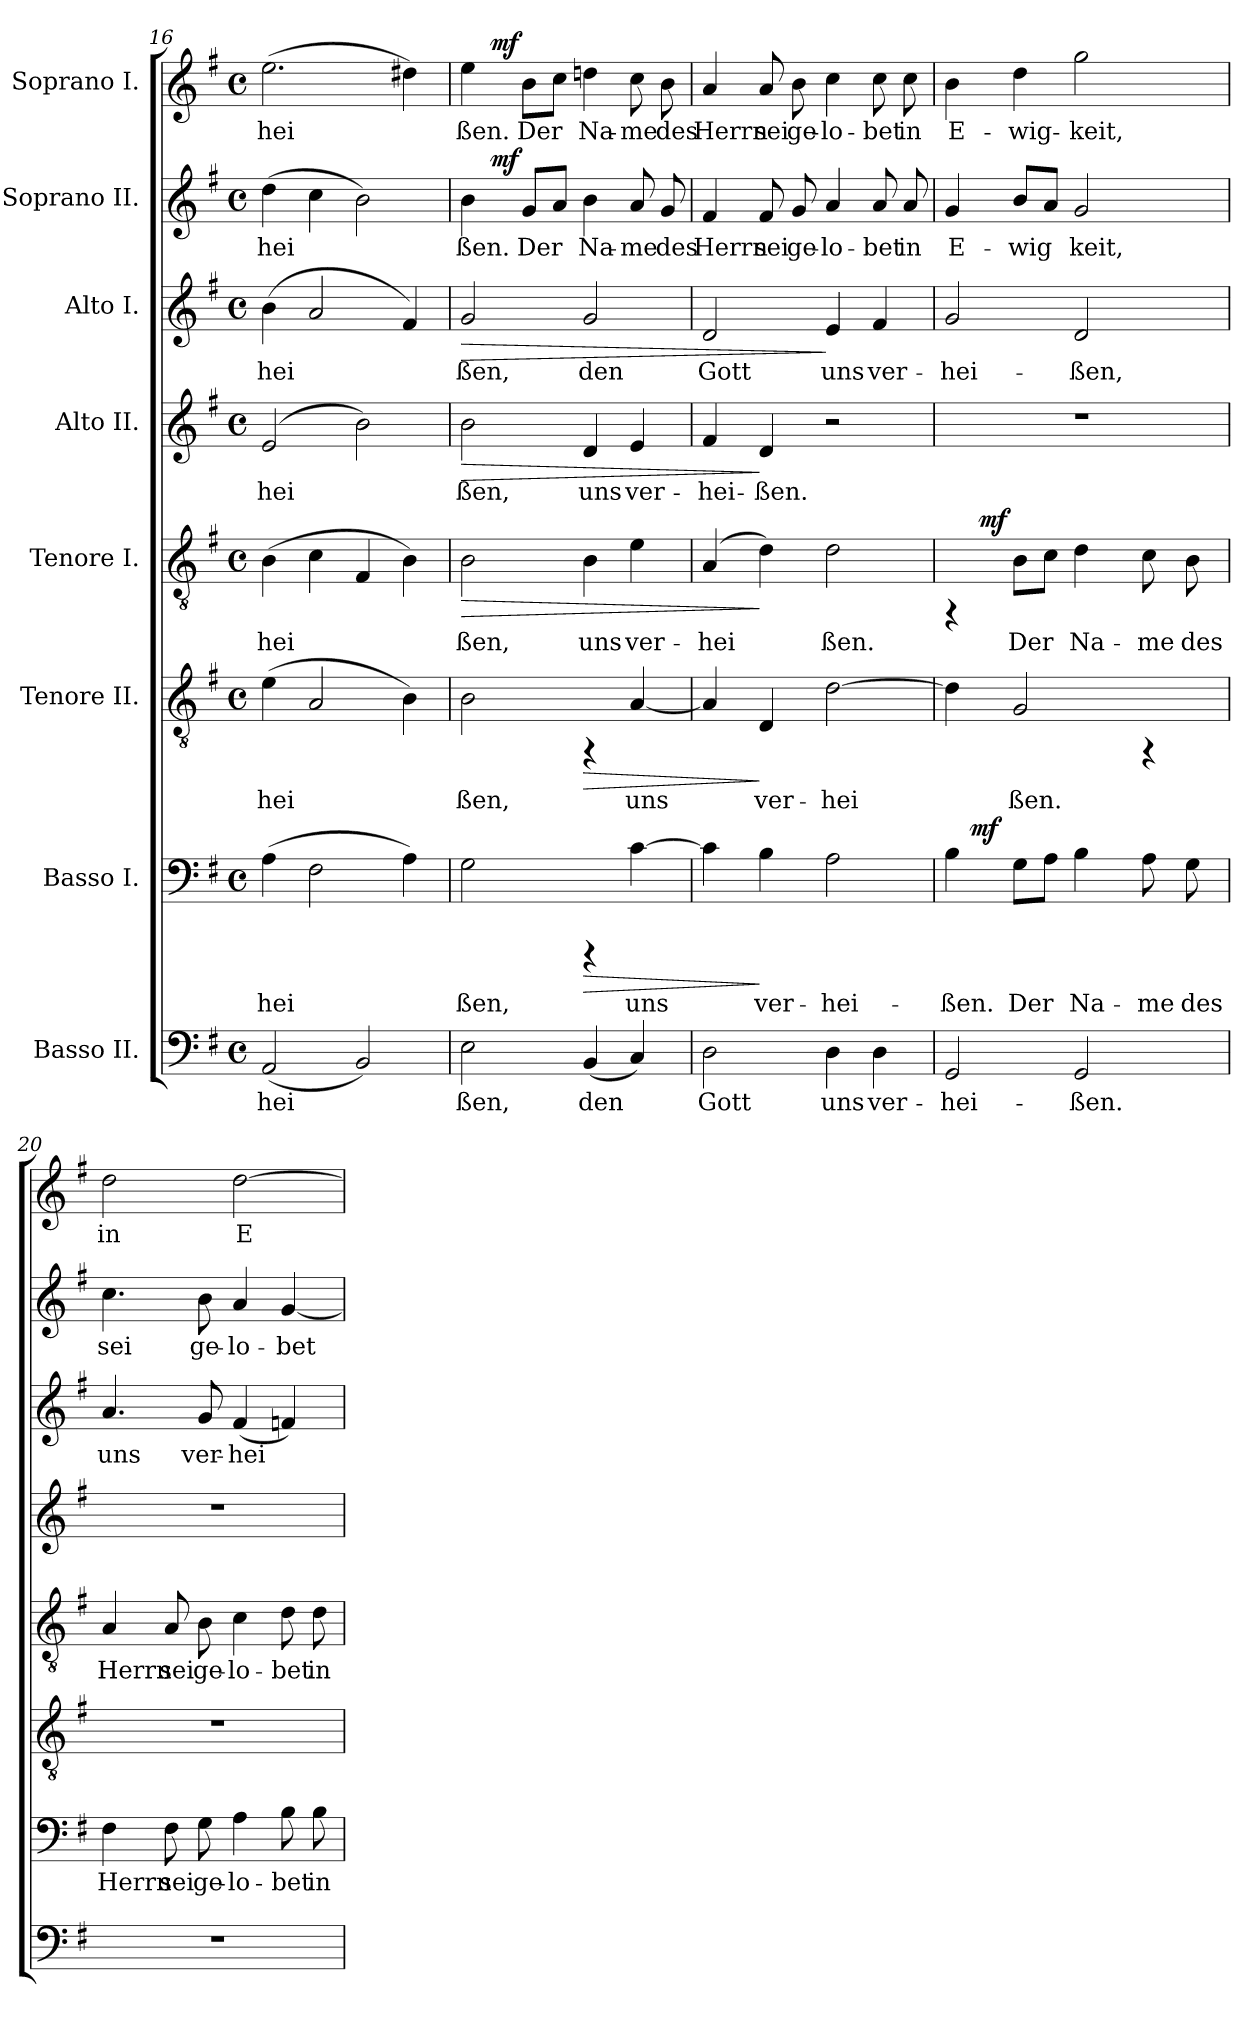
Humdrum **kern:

**kern	**text	**kern	**text	**dynam	**kern	**text	**dynam	**kern	**text	**dynam	**kern	**text	**dynam	**kern	**text	**dynam	**kern	**text	**dynam	**kern	**text	**dynam
*part8	*part8	*part7	*part7	*part7	*part6	*part6	*part6	*part5	*part5	*part5	*part4	*part4	*part4	*part3	*part3	*part3	*part2	*part2	*part2	*part1	*part1	*part1
*staff8	*staff8	*staff7	*staff7	*staff7	*staff6	*staff6	*staff6	*staff5	*staff5	*staff5	*staff4	*staff4	*staff4	*staff3	*staff3	*staff3	*staff2	*staff2	*staff2	*staff1	*staff1	*staff1
*I"Basso II.	*	*I"Basso I.	*	*	*I"Tenore II.	*	*	*I"Tenore I.	*	*	*I"Alto II.	*	*	*I"Alto I.	*	*	*I"Soprano II.	*	*	*I"Soprano I.	*	*
!!LO:PB:g=z
*clefF4	*	*clefF4	*	*	*clefGv2	*	*	*clefGv2	*	*	*clefG2	*	*	*clefG2	*	*	*clefG2	*	*	*clefG2	*	*
*k[f#]	*	*k[f#]	*	*	*k[f#]	*	*	*k[f#]	*	*	*k[f#]	*	*	*k[f#]	*	*	*k[f#]	*	*	*k[f#]	*	*
*G:	*	*G:	*	*	*G:	*	*	*G:	*	*	*G:	*	*	*G:	*	*	*G:	*	*	*G:	*	*
*M4/4	*	*M4/4	*	*	*M4/4	*	*	*M4/4	*	*	*M4/4	*	*	*M4/4	*	*	*M4/4	*	*	*M4/4	*	*
*met(c)	*	*met(c)	*	*	*met(c)	*	*	*met(c)	*	*	*met(c)	*	*	*met(c)	*	*	*met(c)	*	*	*met(c)	*	*
=16	=16	=16	=16	=16	=16	=16	=16	=16	=16	=16	=16	=16	=16	=16	=16	=16	=16	=16	=16	=16	=16	=16
!	!LO:LY:b:cj	!	!LO:LY:b:cj	!	!	!LO:LY:b:cj	!	!	!LO:LY:b:cj	!	!	!LO:LY:b:cj	!	!	!LO:LY:b:cj	!	!	!LO:LY:b:cj	!	!	!LO:LY:b:cj	!
(<2AA/	-hei-	(>4A\	-hei-	.	(>4e\	-hei-	.	(>4B\	-hei-	.	(>2e/	-hei-	.	(>4b\	-hei-	.	(>4dd\	-hei-	.	(>2.ee\	-hei-	.
!	!	!	!LO:LY:b:cj	!	!	!LO:LY:b:cj	!	!	!LO:LY:b:cj	!	!	!	!	!	!LO:LY:b:cj	!	!	!LO:LY:b:cj	!	!	!	!
.	.	2F#\	--	.	2A/	--	.	4c\	--	.	.	.	.	2a/	--	.	4cc\	--	.	.	.	.
!	!LO:LY:b:cj	!	!	!	!	!	!	!	!LO:LY:b:cj	!	!	!LO:LY:b:cj	!	!	!	!	!	!LO:LY:b:cj	!	!	!	!
2BB/)	--	.	.	.	.	.	.	4F#/	--	.	2b\)	--	.	.	.	.	2b\)	--	.	.	.	.
!	!	!	!LO:LY:b:cj	!	!	!LO:LY:b:cj	!	!	!LO:LY:b:cj	!	!	!	!	!	!LO:LY:b:cj	!	!	!	!	!	!LO:LY:b:cj	!
.	.	4A\)	--	.	4B\)	--	.	4B\)	--	.	.	.	.	4f#/)	--	.	.	.	.	4dd#X\)	--	.
=17!	=17!	=17!	=17!	=17!	=17!	=17!	=17!	=17!	=17!	=17!	=17!	=17!	=17!	=17!	=17!	=17!	=17!	=17!	=17!	=17!	=17!	=17!
!	!LO:LY:b:cj	!	!LO:LY:b:cj	!	!	!LO:LY:b:cj	!	!	!LO:LY:b:cj	!LO:HP:b	!	!LO:LY:b:cj	!LO:HP:b	!	!LO:LY:b:cj	!LO:HP:b	!	!LO:LY:b:cj	!	!	!LO:LY:b:cj	!
*	*	*	*	*	*	*	*	*	*	*	*	*	*	*	*	*	*^	*	*	*^	*	*
2E\	-ßen,	2G\	-ßen,	.	2B\	-ßen,	.	2B\	-ßen,	>	2b\	-ßen,	>	2g/	-ßen,	>	4b\	8ryy	-ßen.	.	4ee\	8ryy	-ßen.	.
!	!	!	!	!	!	!	!	!	!	!	!	!	!	!	!	!	!	!	!	!LO:DY:a	!	!	!	!LO:DY:a
.	.	.	.	.	.	.	.	.	.	.	.	.	.	.	.	.	.	2..ryy	.	mf	.	2..ryy	.	mf
!	!	!	!	!	!	!	!	!	!	!	!	!	!	!	!	!	!	!	!LO:LY:b:cj	!	!	!	!LO:LY:b:cj	!
.	.	.	.	.	.	.	.	.	.	.	.	.	.	.	.	.	8g/L	.	Der	.	8b\L	.	Der	.
!	!	!	!	!	!	!	!	!	!	!	!	!	!	!	!	!	!	!	!LO:LY:b:cj	!	!	!	!LO:LY:b:cj	!
.	.	.	.	.	.	.	.	.	.	.	.	.	.	.	.	.	8a/J	.	.	.	8cc\J	.	.	.
!	!LO:LY:b:cj	!	!	!LO:HP:b	!	!	!LO:HP:b	!	!LO:LY:b:cj	!	!	!LO:LY:b:cj	!	!	!LO:LY:b:cj	!	!	!	!LO:LY:b:cj	!	!	!	!LO:LY:b:cj	!
(<4BB/	den	4rCCC	.	>	4rFF	.	>	4B\	uns	.	4d/	uns	.	2g/	den	.	4b\	.	Na-	.	4ddn\	.	Na-	.
!	!LO:LY:b:cj	!	!LO:LY:b:cj	!	!	!LO:LY:b:cj	!	!	!LO:LY:b:cj	!	!	!LO:LY:b:cj	!	!	!	!	!	!	!LO:LY:b:cj	!	!	!	!LO:LY:b:cj	!
4C/)	.	[>4c\	uns	.	[<4A/	uns	.	4e\	ver-	.	4e/	ver-	.	.	.	.	8a/	.	-me	.	8cc\	.	-me	.
!	!	!	!	!	!	!	!	!	!	!	!	!	!	!	!	!	!	!	!LO:LY:b:cj	!	!	!	!LO:LY:b:cj	!
.	.	.	.	.	.	.	.	.	.	.	.	.	.	.	.	.	8g/	.	des	.	8b\	.	des	.
=18!	=18!	=18!	=18!	=18!	=18!	=18!	=18!	=18!	=18!	=18!	=18!	=18!	=18!	=18!	=18!	=18!	=18!	=18!	=18!	=18!	=18!	=18!	=18!	=18!
!	!LO:LY:b:cj	!	!LO:LY:b:cj	!	!	!LO:LY:b:cj	!	!	!LO:LY:b:cj	!	!	!LO:LY:b:cj	!	!	!LO:LY:b:cj	!	!	!	!LO:LY:b:cj	!	!	!	!LO:LY:b:cj	!
*	*	*	*	*	*	*	*	*	*	*	*	*	*	*	*	*	*v	*v	*	*	*	*	*	*
*	*	*	*	*	*	*	*	*	*	*	*	*	*	*	*	*	*	*	*	*v	*v	*	*
2D\	Gott	4c\]	.	.	4A/]	.	.	(>4A/	-hei-	.	4f#/	-hei-	.	2d/	Gott	.	4f#/	Herrn	.	4a/	Herrn	.
!	!	!	!LO:LY:b:cj	!	!	!LO:LY:b:cj	!	!	!LO:LY:b:cj	!	!	!LO:LY:b:cj	!	!	!	!	!	!LO:LY:b:cj	!	!	!LO:LY:b:cj	!
.	.	4B\	ver-	]	4D/	ver-	]	4d\)	--	]	4d/	-ßen.	]	.	.	.	8f#/	sei	.	8a/	sei	.
!	!	!	!	!	!	!	!	!	!	!	!	!	!	!	!	!	!	!LO:LY:b:cj	!	!	!LO:LY:b:cj	!
.	.	.	.	.	.	.	.	.	.	.	.	.	.	.	.	.	8g/	ge-	.	8b\	ge-	.
!	!LO:LY:b:cj	!	!LO:LY:b:cj	!	!	!LO:LY:b:cj	!	!	!LO:LY:b:cj	!	!	!	!	!	!LO:LY:b:cj	!	!	!LO:LY:b:cj	!	!	!LO:LY:b:cj	!
4D\	uns	2A\	-hei-	.	[>2d\	-hei-	.	2d\	-ßen.	.	2r	.	.	4e/	uns	]	4a/	-lo-	.	4cc\	-lo-	.
!	!LO:LY:b:cj	!	!	!	!	!	!	!	!	!	!	!	!	!	!LO:LY:b:cj	!	!	!LO:LY:b:cj	!	!	!LO:LY:b:cj	!
4D\	ver-	.	.	.	.	.	.	.	.	.	.	.	.	4f#/	ver-	.	8a/	-bet	.	8cc\	-bet	.
!	!	!	!	!	!	!	!	!	!	!	!	!	!	!	!	!	!	!LO:LY:b:cj	!	!	!LO:LY:b:cj	!
.	.	.	.	.	.	.	.	.	.	.	.	.	.	.	.	.	8a/	in	.	8cc\	in	.
=19!	=19!	=19!	=19!	=19!	=19!	=19!	=19!	=19!	=19!	=19!	=19!	=19!	=19!	=19!	=19!	=19!	=19!	=19!	=19!	=19!	=19!	=19!
!	!LO:LY:b:cj	!	!LO:LY:b:cj	!	!	!LO:LY:b:cj	!	!	!	!	!	!	!	!	!LO:LY:b:cj	!	!	!LO:LY:b:cj	!	!	!LO:LY:b:cj	!
*	*	*^	*	*	*	*	*	*^	*	*	*	*	*	*	*	*	*	*	*	*	*	*
2GG/	-hei-	4B\	16.ryy	-ßen.	.	4d\]	--	.	4rFF	16..ryy	.	.	1r	.	.	2g/	-hei-	.	4g/	E-	.	4b\	E-	.
!	!	!	!	!	!LO:DY:a	!	!	!	!	!	!	!	!	!	!	!	!	!	!	!	!	!	!	!
.	.	.	2ryy	.	mf	.	.	.	.	.	.	.	.	.	.	.	.	.	.	.	.	.	.	.
!	!	!	!	!	!	!	!	!	!	!	!	!LO:DY:a	!	!	!	!	!	!	!	!	!	!	!	!
.	.	.	.	.	.	.	.	.	.	2ryy	.	mf	.	.	.	.	.	.	.	.	.	.	.	.
!	!	!	!	!LO:LY:b:cj	!	!	!LO:LY:b:cj	!	!	!	!LO:LY:b:cj	!	!	!	!	!	!	!	!	!LO:LY:b:cj	!	!	!LO:LY:b:cj	!
.	.	8G\L	.	Der	.	2G/	-ßen.	.	8B\L	.	Der	.	.	.	.	.	.	.	8b/L	-wig-	.	4dd\	-wig-	.
!	!	!	!	!LO:LY:b:cj	!	!	!	!	!	!	!LO:LY:b:cj	!	!	!	!	!	!	!	!	!LO:LY:b:cj	!	!	!	!
.	.	8A\J	.	.	.	.	.	.	8c\J	.	.	.	.	.	.	.	.	.	8a/J	--	.	.	.	.
!	!LO:LY:b:cj	!	!	!LO:LY:b:cj	!	!	!	!	!	!	!LO:LY:b:cj	!	!	!	!	!	!LO:LY:b:cj	!	!	!LO:LY:b:cj	!	!	!LO:LY:b:cj	!
2GG/	-ßen.	4B\	.	Na-	.	.	.	.	4d\	.	Na-	.	.	.	.	2d/	-ßen,	.	2g/	-keit,	.	2gg\	-keit,	.
.	.	.	4ryy	.	.	.	.	.	.	.	.	.	.	.	.	.	.	.	.	.	.	.	.	.
.	.	.	.	.	.	.	.	.	.	4ryy	.	.	.	.	.	.	.	.	.	.	.	.	.	.
!	!	!	!	!LO:LY:b:cj	!	!	!	!	!	!	!LO:LY:b:cj	!	!	!	!	!	!	!	!	!	!	!	!	!
.	.	8A\	.	-me	.	4rFF	.	.	8c\	.	-me	.	.	.	.	.	.	.	.	.	.	.	.	.
.	.	.	8ryy	.	.	.	.	.	.	.	.	.	.	.	.	.	.	.	.	.	.	.	.	.
.	.	.	.	.	.	.	.	.	.	8ryy	.	.	.	.	.	.	.	.	.	.	.	.	.	.
!	!	!	!	!LO:LY:b:cj	!	!	!	!	!	!	!LO:LY:b:cj	!	!	!	!	!	!	!	!	!	!	!	!	!
.	.	8G\	.	des	.	.	.	.	8B\	.	des	.	.	.	.	.	.	.	.	.	.	.	.	.
.	.	.	32ryy	.	.	.	.	.	.	.	.	.	.	.	.	.	.	.	.	.	.	.	.	.
.	.	.	.	.	.	.	.	.	.	64ryy	.	.	.	.	.	.	.	.	.	.	.	.	.	.
=20!	=20!	=20!	=20!	=20!	=20!	=20!	=20!	=20!	=20!	=20!	=20!	=20!	=20!	=20!	=20!	=20!	=20!	=20!	=20!	=20!	=20!	=20!	=20!	=20!
!	!	!	!	!LO:LY:b:cj	!	!	!	!	!	!	!LO:LY:b:cj	!	!	!	!	!	!LO:LY:b:cj	!	!	!LO:LY:b:cj	!	!	!LO:LY:b:cj	!
*	*	*v	*v	*	*	*	*	*	*v	*v	*	*	*	*	*	*	*	*	*	*	*	*	*	*
1r	.	4F#\	Herrn	.	1r	.	.	4A/	Herrn	.	1r	.	.	4.a/	uns	.	4.cc\	sei	.	2dd\	in	.
!	!	!	!LO:LY:b:cj	!	!	!	!	!	!LO:LY:b:cj	!	!	!	!	!	!	!	!	!	!	!	!	!
.	.	8F#\	sei	.	.	.	.	8A/	sei	.	.	.	.	.	.	.	.	.	.	.	.	.
!	!	!	!LO:LY:b:cj	!	!	!	!	!	!LO:LY:b:cj	!	!	!	!	!	!LO:LY:b:cj	!	!	!LO:LY:b:cj	!	!	!	!
.	.	8G\	ge-	.	.	.	.	8B\	ge-	.	.	.	.	8g/	ver-	.	8b\	ge-	.	.	.	.
!	!	!	!LO:LY:b:cj	!	!	!	!	!	!LO:LY:b:cj	!	!	!	!	!	!LO:LY:b:cj	!	!	!LO:LY:b:cj	!	!	!LO:LY:b:cj	!
.	.	4A\	-lo-	.	.	.	.	4c\	-lo-	.	.	.	.	(<4f#/	-hei-	.	4a/	-lo-	.	[>2dd\	E-	.
!	!	!	!LO:LY:b:cj	!	!	!	!	!	!LO:LY:b:cj	!	!	!	!	!	!LO:LY:b:cj	!	!	!LO:LY:b:cj	!	!	!	!
.	.	8B\	-bet	.	.	.	.	8d\	-bet	.	.	.	.	4fn/)	--	.	[<4g/	-bet	.	.	.	.
!	!	!	!LO:LY:b:cj	!	!	!	!	!	!LO:LY:b:cj	!	!	!	!	!	!	!	!	!	!	!	!	!
.	.	8B\	in	.	.	.	.	8d\	in	.	.	.	.	.	.	.	.	.	.	.	.	.
=!	=!	=!	=!	=!	=!	=!	=!	=!	=!	=!	=!	=!	=!	=!	=!	=!	=!	=!	=!	=!	=!	=!
*-	*-	*-	*-	*-	*-	*-	*-	*-	*-	*-	*-	*-	*-	*-	*-	*-	*-	*-	*-	*-	*-	*-
